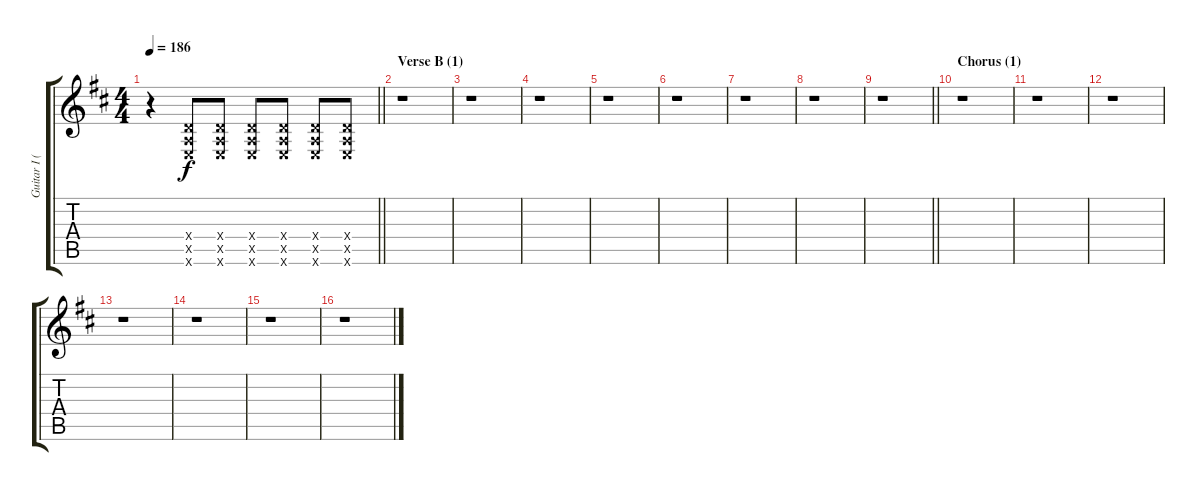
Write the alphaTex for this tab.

\track ("Guitar I (Aiji & Jun)" "Guitar I (") {instrument distortionguitar}
\staff {score tabs}
\tuning (E4 B3 G3 D3 A2 E2) {hide}
\ts (4 4)
\tempo 186
\clef g2
\barLineRight lightlight
\ks d
r.4{dy f} (0.4{x} 0.5{x} 0.6{x}).8 (0.4{x} 0.5{x} 0.6{x}).8 (0.4{x} 0.5{x} 0.6{x}).8 (0.4{x} 0.5{x} 0.6{x}).8 (0.4{x} 0.5{x} 0.6{x}).8 (0.4{x} 0.5{x} 0.6{x}).8 |
\section ("" "Verse B (1)")
r.1 |
r.1 |
r.1 |
r.1 |
r.1 |
r.1 |
r.1 |
\barLineRight lightlight
r.1 |
\section ("" "Chorus (1)")
r.1 |
r.1 |
r.1 |
r.1 |
r.1 |
r.1 |
r.1
